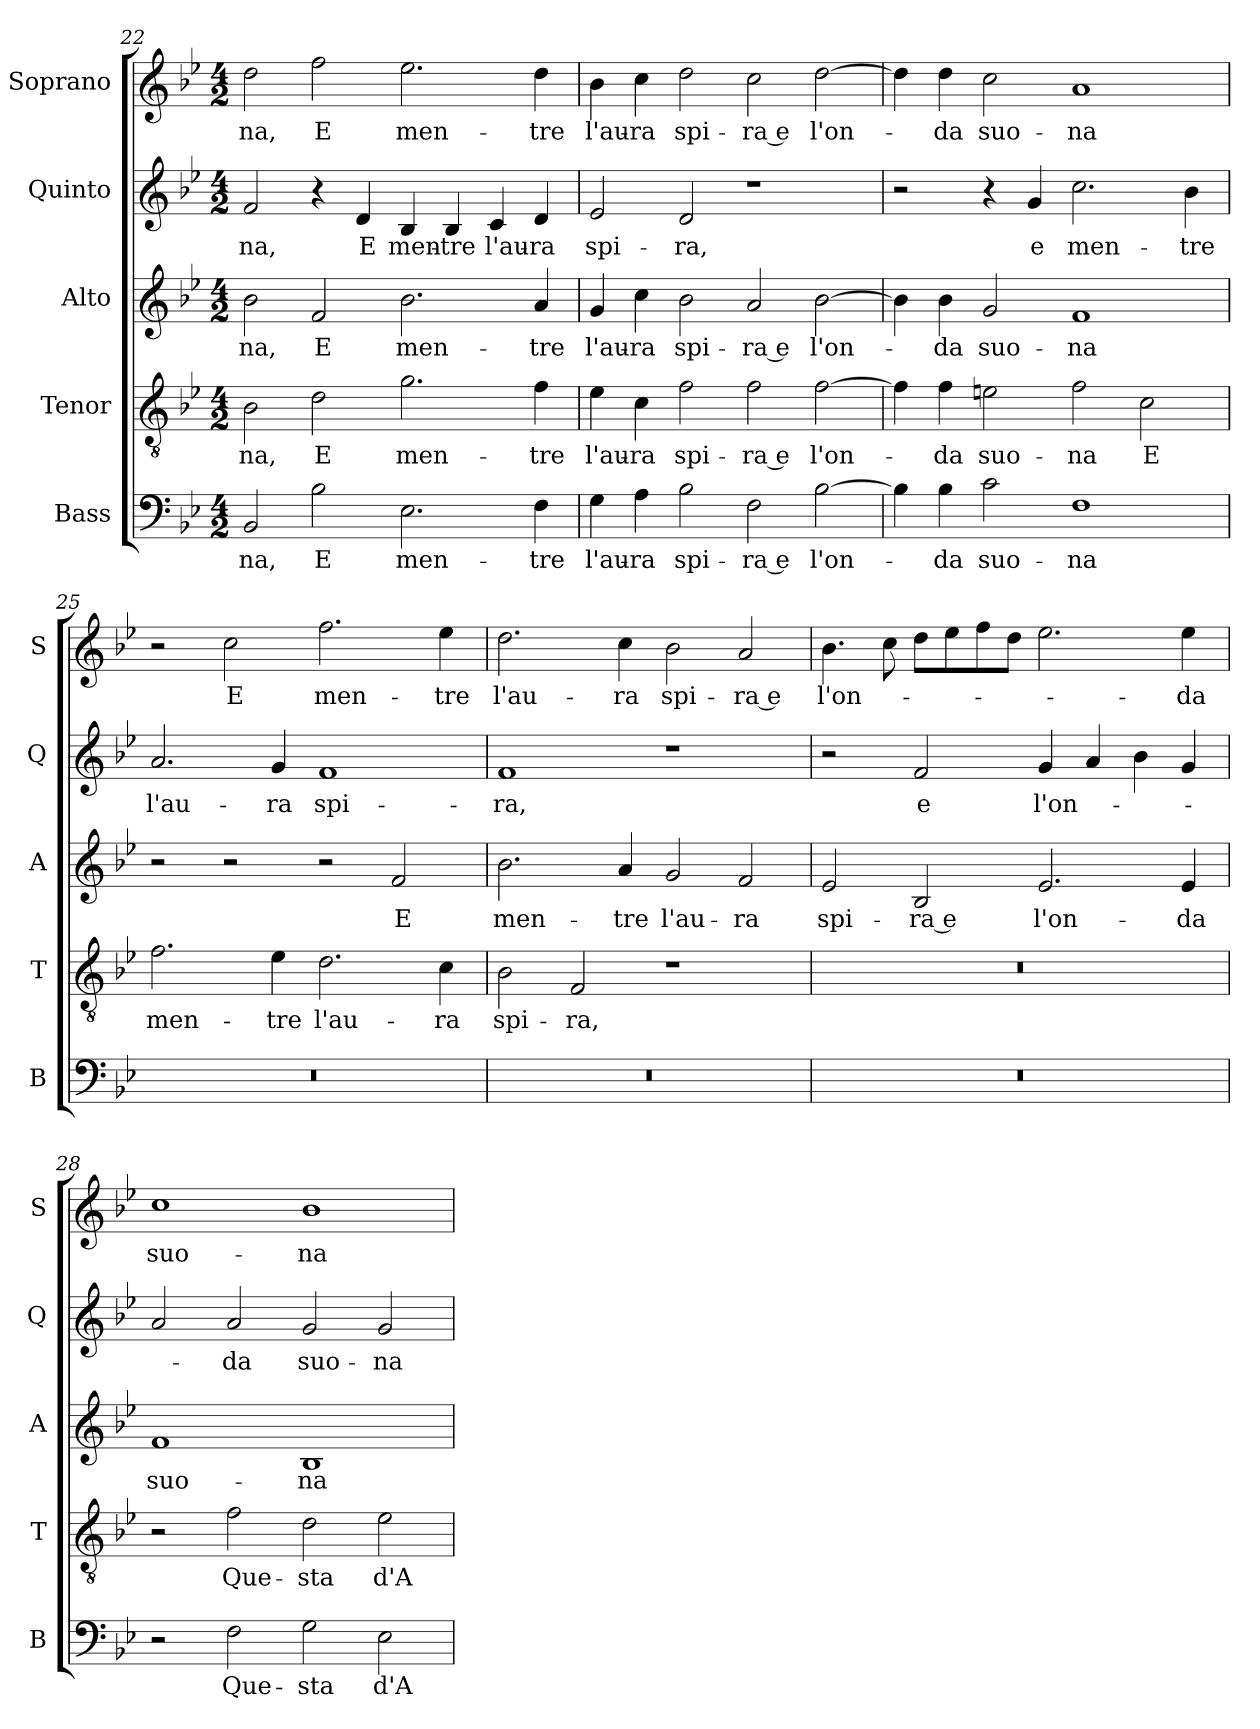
**kern	**text	**kern	**text	**kern	**text	**kern	**text	**kern	**text
*part5	*part5	*part4	*part4	*part3	*part3	*part2	*part2	*part1	*part1
*staff5	*staff5	*staff4	*staff4	*staff3	*staff3	*staff2	*staff2	*staff1	*staff1
*I"Bass	*	*I"Tenor	*	*I"Alto	*	*I"Quinto	*	*I"Soprano	*
*I'B	*	*I'T	*	*I'A	*	*I'Q	*	*I'S	*
*clefF4	*	*clefGv2	*	*clefG2	*	*clefG2	*	*clefG2	*
*k[b-e-]	*	*k[b-e-]	*	*k[b-e-]	*	*k[b-e-]	*	*k[b-e-]	*
*B-:	*	*B-:	*	*B-:	*	*B-:	*	*B-:	*
*M4/2	*	*M4/2	*	*M4/2	*	*M4/2	*	*M4/2	*
=22	=22	=22	=22	=22	=22	=22	=22	=22	=22
!	!LO:LY:b	!	!LO:LY:b	!	!LO:LY:b	!	!LO:LY:b	!	!LO:LY:b
2BB-/	-na,	2B-\	-na,	2b-\	-na,	2f/	-na,	2dd\	-na,
!	!LO:LY:b	!	!LO:LY:b	!	!LO:LY:b	!	!	!	!LO:LY:b
2B-\	E	2d\	E	2f/	E	4r	.	2ff\	E
!	!	!	!	!	!	!	!LO:LY:b	!	!
.	.	.	.	.	.	4d/	E	.	.
!	!LO:LY:b	!	!LO:LY:b	!	!LO:LY:b	!	!LO:LY:b	!	!LO:LY:b
2.E-\	men-	2.g\	men-	2.b-\	men-	4B-/	men-	2.ee-\	men-
!	!	!	!	!	!	!	!LO:LY:b	!	!
.	.	.	.	.	.	4B-/	-tre	.	.
!	!	!	!	!	!	!	!LO:LY:b	!	!
.	.	.	.	.	.	4c/	l'au-	.	.
!	!LO:LY:b	!	!LO:LY:b	!	!LO:LY:b	!	!LO:LY:b	!	!LO:LY:b
4F\	-tre	4f\	-tre	4a/	-tre	4d/	-ra	4dd\	-tre
=23	=23	=23	=23	=23	=23	=23	=23	=23	=23
!	!LO:LY:b	!	!LO:LY:b	!	!LO:LY:b	!	!LO:LY:b	!	!LO:LY:b
4G\	l'au-	4e-\	l'au-	4g/	l'au-	2e-/	spi-	4b-\	l'au-
!	!LO:LY:b	!	!LO:LY:b	!	!LO:LY:b	!	!	!	!LO:LY:b
4A\	-ra	4c\	-ra	4cc\	-ra	.	.	4cc\	-ra
!	!LO:LY:b	!	!LO:LY:b	!	!LO:LY:b	!	!LO:LY:b	!	!LO:LY:b
2B-\	spi-	2f\	spi-	2b-\	spi-	2d/	-ra,	2dd\	spi-
!	!LO:LY:b	!	!LO:LY:b	!	!LO:LY:b	!	!	!	!LO:LY:b
2F\	-ra e	2f\	-ra e	2a/	-ra e	1r	.	2cc\	-ra e
!	!LO:LY:b	!	!LO:LY:b	!	!LO:LY:b	!	!	!	!LO:LY:b
[2B-\	l'on-	[2f\	l'on-	[2b-\	l'on-	.	.	[2dd\	l'on-
=24	=24	=24	=24	=24	=24	=24	=24	=24	=24
4B-\]	.	4f\]	.	4b-\]	.	2r	.	4dd\]	.
!	!LO:LY:b	!	!LO:LY:b	!	!LO:LY:b	!	!	!	!LO:LY:b
4B-\	-da	4f\	-da	4b-\	-da	.	.	4dd\	-da
!	!LO:LY:b	!	!LO:LY:b	!	!LO:LY:b	!	!	!	!LO:LY:b
2c\	suo-	2en\	suo-	2g/	suo-	4r	.	2cc\	suo-
!	!	!	!	!	!	!	!LO:LY:b	!	!
.	.	.	.	.	.	4g/	e	.	.
!	!LO:LY:b	!	!LO:LY:b	!	!LO:LY:b	!	!LO:LY:b	!	!LO:LY:b
1F	-na	2f\	-na	1f	-na	2.cc\	men-	1a	-na
!	!	!	!LO:LY:b	!	!	!	!	!	!
.	.	2c\	E	.	.	.	.	.	.
!	!	!	!	!	!	!	!LO:LY:b	!	!
.	.	.	.	.	.	4b-\	-tre	.	.
!!LO:LB:g=z
=25	=25	=25	=25	=25	=25	=25	=25	=25	=25
!	!	!	!LO:LY:b	!	!	!	!LO:LY:b	!	!
0r	.	2.f\	men-	2r	.	2.a/	l'au-	2r	.
!	!	!	!	!	!	!	!	!	!LO:LY:b
.	.	.	.	2r	.	.	.	2cc\	E
!	!	!	!LO:LY:b	!	!	!	!LO:LY:b	!	!
.	.	4e-\	-tre	.	.	4g/	-ra	.	.
!	!	!	!LO:LY:b	!	!	!	!LO:LY:b	!	!LO:LY:b
.	.	2.d\	l'au-	2r	.	1f	spi-	2.ff\	men-
!	!	!	!	!	!LO:LY:b	!	!	!	!
.	.	.	.	2f/	E	.	.	.	.
!	!	!	!LO:LY:b	!	!	!	!	!	!LO:LY:b
.	.	4c\	-ra	.	.	.	.	4ee-\	-tre
=26	=26	=26	=26	=26	=26	=26	=26	=26	=26
!	!	!	!LO:LY:b	!	!LO:LY:b	!	!LO:LY:b	!	!LO:LY:b
0r	.	2B-\	spi-	2.b-\	men-	1f	-ra,	2.dd\	l'au-
!	!	!	!LO:LY:b	!	!	!	!	!	!
.	.	2F/	-ra,	.	.	.	.	.	.
!	!	!	!	!	!LO:LY:b	!	!	!	!LO:LY:b
.	.	.	.	4a/	-tre	.	.	4cc\	-ra
!	!	!	!	!	!LO:LY:b	!	!	!	!LO:LY:b
.	.	1r	.	2g/	l'au-	1r	.	2b-\	spi-
!	!	!	!	!	!LO:LY:b	!	!	!	!LO:LY:b
.	.	.	.	2f/	-ra	.	.	2a/	-ra e
=27	=27	=27	=27	=27	=27	=27	=27	=27	=27
!	!	!	!	!	!LO:LY:b	!	!	!	!LO:LY:b
0r	.	0r	.	2e-/	spi-	2r	.	4.b-\	l'on-
.	.	.	.	.	.	.	.	8cc\	.
!	!	!	!	!	!LO:LY:b	!	!LO:LY:b	!	!
.	.	.	.	2B-/	-ra e	2f/	e	8dd\L	.
.	.	.	.	.	.	.	.	8ee-\	.
.	.	.	.	.	.	.	.	8ff\	.
.	.	.	.	.	.	.	.	8dd\J	.
!	!	!	!	!	!LO:LY:b	!	!LO:LY:b	!	!
.	.	.	.	2.e-/	l'on-	4g/	l'on-	2.ee-\	.
.	.	.	.	.	.	4a/	.	.	.
.	.	.	.	.	.	4b-\	.	.	.
!	!	!	!	!	!LO:LY:b	!	!	!	!LO:LY:b
.	.	.	.	4e-/	-da	4g/	.	4ee-\	-da
=28	=28	=28	=28	=28	=28	=28	=28	=28	=28
!	!	!	!	!	!LO:LY:b	!	!	!	!LO:LY:b
2r	.	2r	.	1f	suo-	2a/	.	1cc	suo-
!	!LO:LY:b	!	!LO:LY:b	!	!	!	!LO:LY:b	!	!
2F\	Que-	2f\	Que-	.	.	2a/	-da	.	.
!	!LO:LY:b	!	!LO:LY:b	!	!LO:LY:b	!	!LO:LY:b	!	!LO:LY:b
2G\	-sta	2d\	-sta	1B-	-na	2g/	suo-	1b-	-na
!	!LO:LY:b	!	!LO:LY:b	!	!	!	!LO:LY:b	!	!
2E-\	d'A-	2e-\	d'A-	.	.	2g/	-na	.	.
=	=	=	=	=	=	=	=	=	=
*-	*-	*-	*-	*-	*-	*-	*-	*-	*-
